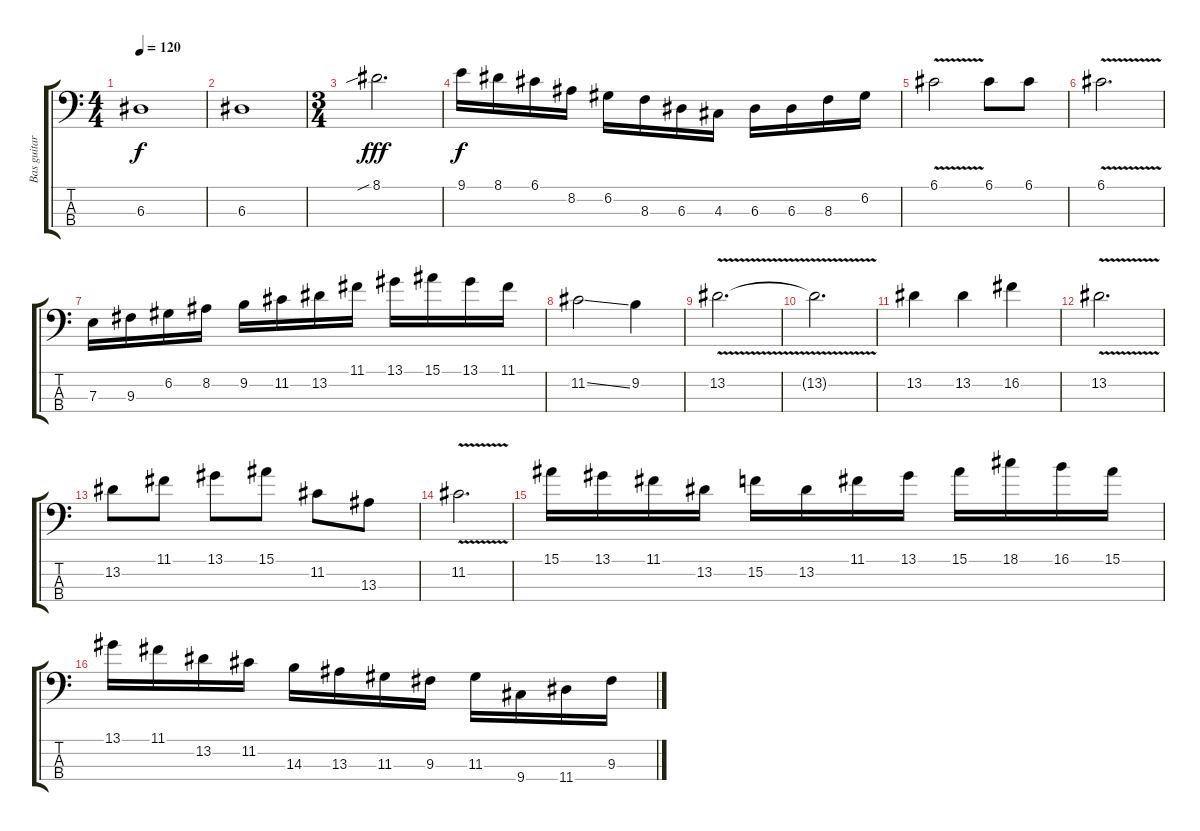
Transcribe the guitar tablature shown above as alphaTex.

\track ("Bas guitar" "Bas guitar") {instrument electricbassfinger}
\staff {score tabs}
\tuning (G2 D2 A1 E1) {hide}
\ts (4 4)
\tempo 120
\clef f4
\ks c
6.3.1{dy f} |
6.3.1 |
\ts (3 4)
8.1{sib}.2{d dy fff} |
9.1.16{dy f} 8.1.16 6.1.16 8.2.16 6.2.16 8.3.16 6.3.16 4.3.16 6.3.16 6.3.16 8.3.16 6.2.16 |
6.1{v}.2 6.1.8 6.1.8 |
6.1{v}.2{d} |
7.3.16 9.3.16 6.2.16 8.2.16 9.2.16 11.2.16 13.2.16 11.1.16 13.1.16 15.1.16 13.1.16 11.1.16 |
11.2{ss}.2 9.2.4 |
13.2{v}.2{d} |
13.2{t}.2{d} |
13.2.4 13.2.4 16.2.4 |
13.2{v}.2{d} |
13.2.8 11.1.8 13.1.8 15.1.8 11.2.8 13.3.8 |
11.2{v}.2{d} |
15.1.16 13.1.16 11.1.16 13.2.16 15.2.16 13.2.16 11.1.16 13.1.16 15.1.16 18.1.16 16.1.16 15.1.16 |
13.1.16 11.1.16 13.2.16 11.2.16 14.3.16 13.3.16 11.3.16 9.3.16 11.3.16 9.4.16 11.4.16 9.3.16
